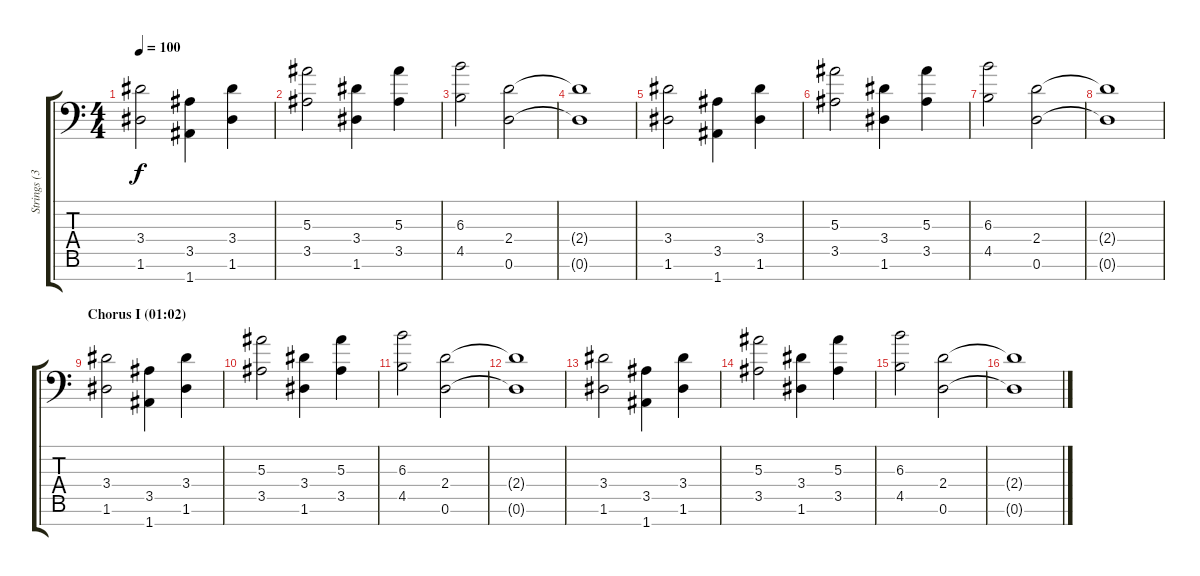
\track ("Strings (3)" "Strings (3") {instrument contrabass}
\staff {score tabs}
\tuning (D4 A3 F3 C3 G2 D2 A1) {hide}
\ts (4 4)
\tempo 100
\clef f4
\ks c
(3.4 1.6).2{dy f} (3.5 1.7).4 (3.4 1.6).4 |
(5.3 3.5).2 (3.4 1.6).4 (5.3 3.5).4 |
(6.3 4.5).2 (2.4 0.6).2 |
(2.4{t} 0.6{t}).1 |
(3.4 1.6).2 (3.5 1.7).4 (3.4 1.6).4 |
(5.3 3.5).2 (3.4 1.6).4 (5.3 3.5).4 |
(6.3 4.5).2 (2.4 0.6).2 |
(2.4{t} 0.6{t}).1 |
\section ("" "Chorus I (01:02)")
(3.4 1.6).2 (3.5 1.7).4 (3.4 1.6).4 |
(5.3 3.5).2 (3.4 1.6).4 (5.3 3.5).4 |
(6.3 4.5).2 (2.4 0.6).2 |
(2.4{t} 0.6{t}).1 |
(3.4 1.6).2 (3.5 1.7).4 (3.4 1.6).4 |
(5.3 3.5).2 (3.4 1.6).4 (5.3 3.5).4 |
(6.3 4.5).2 (2.4 0.6).2 |
(2.4{t} 0.6{t}).1
